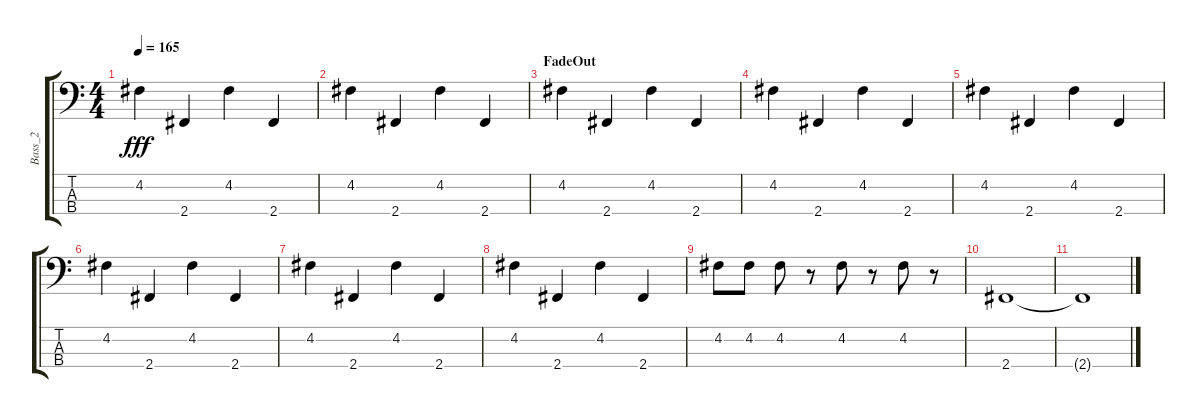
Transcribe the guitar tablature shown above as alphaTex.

\track ("Bass_2" "Bass_2") {instrument electricguitarmuted}
\staff {score tabs}
\tuning (G2 D2 A1 E1) {hide}
\ts (4 4)
\tempo 165
\clef f4
\ks c
4.2.4{dy fff} 2.4.4 4.2.4 2.4.4 |
4.2.4 2.4.4 4.2.4 2.4.4 |
\section ("" "FadeOut")
4.2.4 2.4.4 4.2.4 2.4.4 |
4.2.4 2.4.4 4.2.4 2.4.4 |
4.2.4 2.4.4 4.2.4 2.4.4 |
4.2.4 2.4.4 4.2.4 2.4.4 |
4.2.4 2.4.4 4.2.4 2.4.4 |
4.2.4 2.4.4 4.2.4 2.4.4 |
4.2.8 4.2.8 4.2.8 r.8 4.2.8 r.8 4.2.8 r.8 |
2.4.1 |
2.4{t}.1
